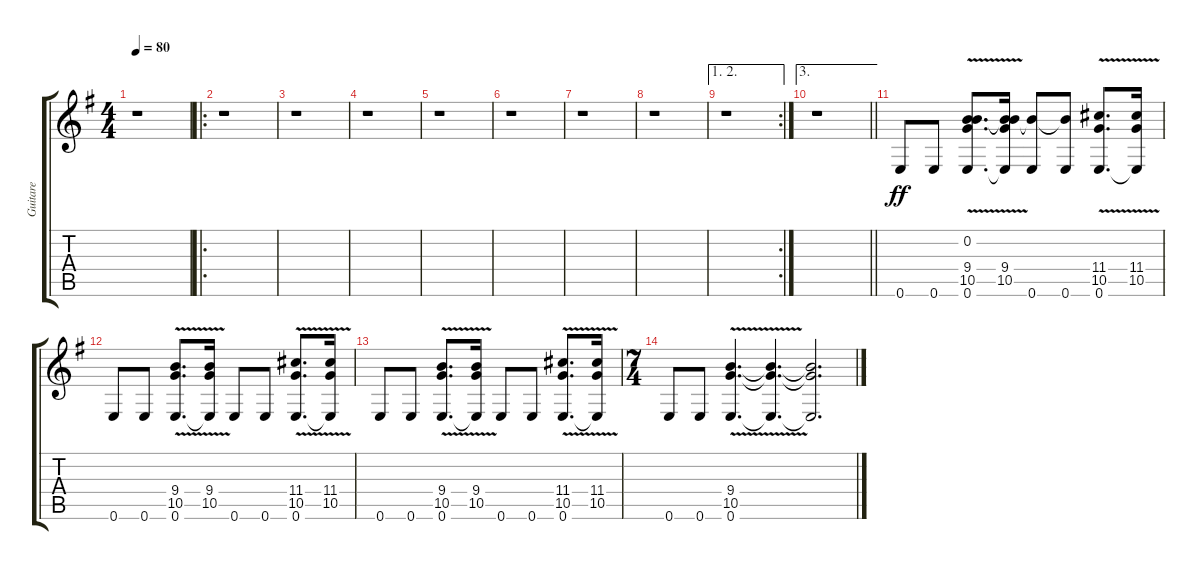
\track ("Guitare" "Guitare") {instrument acousticguitarnylon}
\staff {score tabs}
\tuning (E4 B3 G3 D3 A2 E2) {hide}
\ts (4 4)
\tempo 80
\clef g2
\ks g
r.1{dy mp} |
\ro
r.1 |
r.1 |
r.1 |
r.1 |
r.1 |
r.1 |
r.1 |
\ae (1 2)
\rc 2
r.1 |
\ae 3
\barLineRight lightlight
r.1 |
0.6.8{dy ff} 0.6.8 (0.2{v} 9.4{v} 10.5{v} 0.6{v}).8{d} (0.2{t} 9.4 10.5 0.6{t}).16 (0.2{t} 0.6).8 (0.2{t} 0.6).8 (11.4{v} 10.5{v} 0.6{v}).8{d} (11.4 10.5 0.6{t}).16 |
0.6.8 0.6.8 (9.4{v} 10.5{v} 0.6{v}).8{d} (9.4 10.5 0.6{t}).16 0.6.8 0.6.8 (11.4{v} 10.5{v} 0.6{v}).8{d} (11.4 10.5 0.6{t}).16 |
0.6.8 0.6.8 (9.4{v} 10.5{v} 0.6{v}).8{d} (9.4 10.5 0.6{t}).16 0.6.8 0.6.8 (11.4{v} 10.5{v} 0.6{v}).8{d} (11.4 10.5 0.6{t}).16 |
\ts (7 4)
0.6.8 0.6.8 (9.4{v} 10.5{v} 0.6{v}).4{d} (9.4{t} 10.5{t} 0.6{t}).4{d} (9.4{t} 10.5{t} 0.6{t}).2{d}
